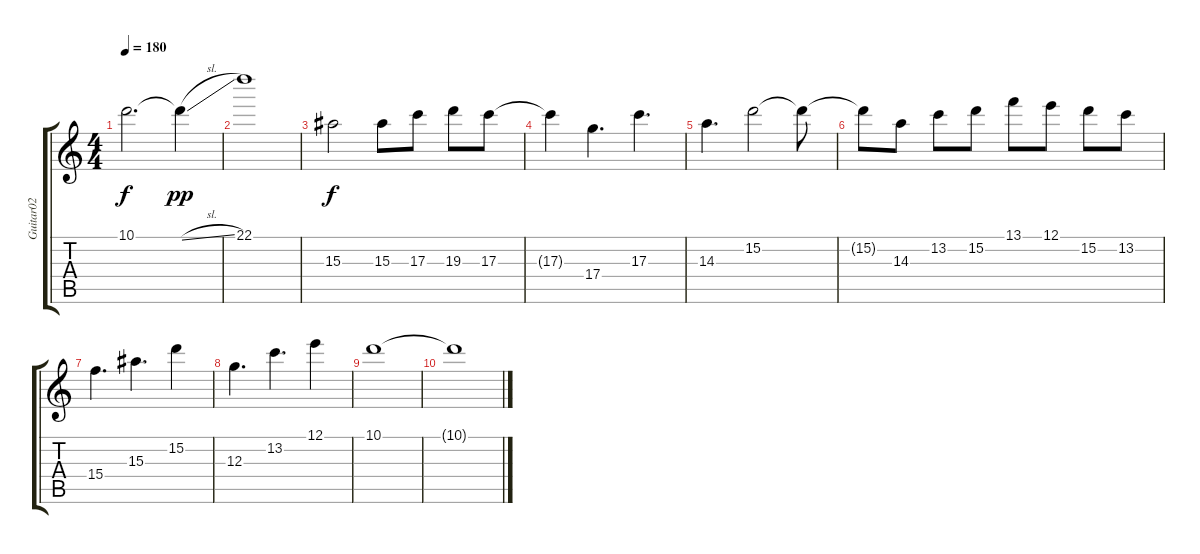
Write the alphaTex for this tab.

\track ("Guitar02" "Guitar02") {instrument distortionguitar}
\staff {score tabs}
\tuning (E4 B3 G3 D3 A2 E2) {hide}
\ts (4 4)
\tempo 180
\clef g2
\ks c
10.1.2{d dy f} 10.1{sl t}.4{dy pp} |
22.1.1 |
15.3.2{dy f} 15.3.8 17.3.8 19.3.8 17.3.8 |
17.3{t}.4 17.4.4{d} 17.3.4{d} |
14.3.4{d} 15.2.2 15.2{t}.8 |
15.2{t}.8 14.3.8 13.2.8 15.2.8 13.1.8 12.1.8 15.2.8 13.2.8 |
15.4.4{d} 15.3.4{d} 15.2.4 |
12.3.4{d} 13.2.4{d} 12.1.4 |
10.1.1 |
10.1{t}.1
